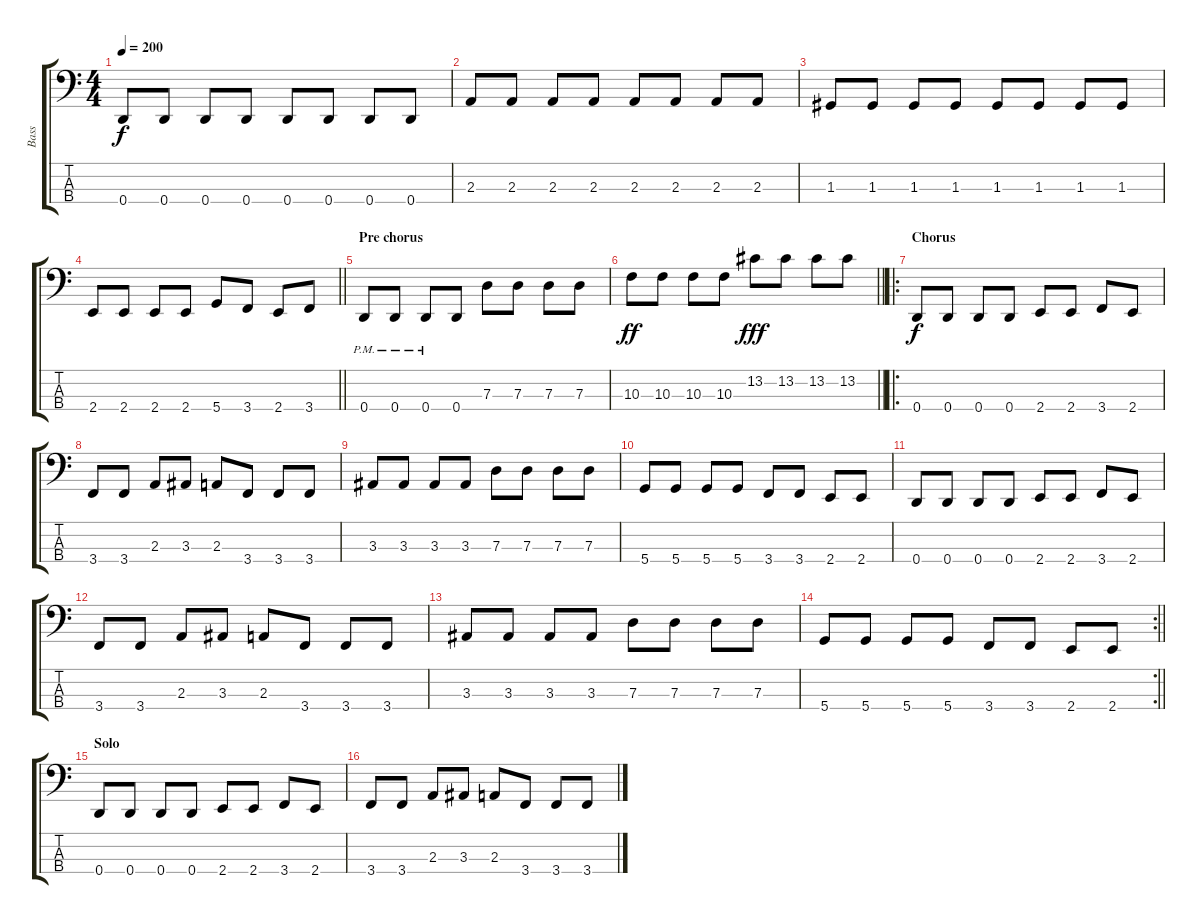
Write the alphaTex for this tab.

\track ("Bass" "Bass") {instrument electricbassfinger}
\staff {score tabs}
\tuning (F2 C2 G1 D1) {hide}
\ts (4 4)
\tempo 200
\clef f4
\ks c
0.4.8{dy f} 0.4.8 0.4.8 0.4.8 0.4.8 0.4.8 0.4.8 0.4.8 |
2.3.8 2.3.8 2.3.8 2.3.8 2.3.8 2.3.8 2.3.8 2.3.8 |
1.3.8 1.3.8 1.3.8 1.3.8 1.3.8 1.3.8 1.3.8 1.3.8 |
\barLineRight lightlight
2.4.8 2.4.8 2.4.8 2.4.8 5.4.8 3.4.8 2.4.8 3.4.8 |
\section ("" "Pre chorus")
0.4{pm}.8 0.4{pm}.8 0.4{pm}.8 0.4.8 7.3.8 7.3.8 7.3.8 7.3.8 |
\barLineRight lightlight
10.3.8{dy ff} 10.3.8 10.3.8 10.3.8 13.2.8{dy fff} 13.2.8 13.2.8 13.2.8 |
\ro
\section ("" "Chorus")
0.4.8{dy f} 0.4.8 0.4.8 0.4.8 2.4.8 2.4.8 3.4.8 2.4.8 |
3.4.8 3.4.8 2.3.8 3.3.8 2.3.8 3.4.8 3.4.8 3.4.8 |
3.3.8 3.3.8 3.3.8 3.3.8 7.3.8 7.3.8 7.3.8 7.3.8 |
5.4.8 5.4.8 5.4.8 5.4.8 3.4.8 3.4.8 2.4.8 2.4.8 |
0.4.8 0.4.8 0.4.8 0.4.8 2.4.8 2.4.8 3.4.8 2.4.8 |
3.4.8 3.4.8 2.3.8 3.3.8 2.3.8 3.4.8 3.4.8 3.4.8 |
3.3.8 3.3.8 3.3.8 3.3.8 7.3.8 7.3.8 7.3.8 7.3.8 |
\rc 2
\barLineRight lightlight
5.4.8 5.4.8 5.4.8 5.4.8 3.4.8 3.4.8 2.4.8 2.4.8 |
\section ("" "Solo")
0.4.8 0.4.8 0.4.8 0.4.8 2.4.8 2.4.8 3.4.8 2.4.8 |
3.4.8 3.4.8 2.3.8 3.3.8 2.3.8 3.4.8 3.4.8 3.4.8
